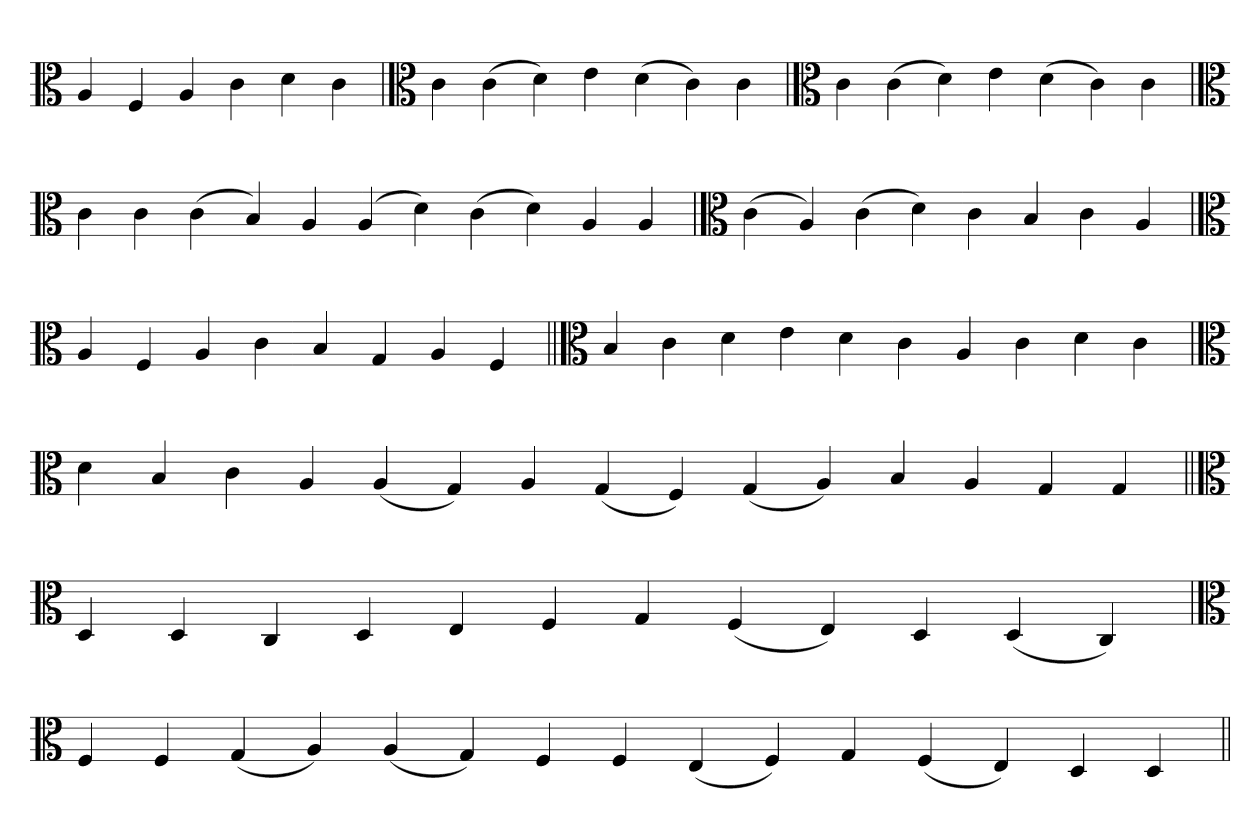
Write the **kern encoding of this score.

**kern
*part1
*staff1
*clefC3
=
4A
4F
4A
4c
4d
4c
=`
*clefC3
4c
(4c
4d)
4e
(4d
4c)
4c
='
*clefC3
4c
(4c
4d)
4e
(4d
4c)
4c
=`
*clefC3
4c
4c
(4c
4B)
4A
(4A
4d)
(4c
4d)
4A
4A
=
*clefC3
(4c
4A)
(4c
4d)
4c
4B
4c
4A
=`
*clefC3
4A
4F
4A
4c
4B
4G
4A
4F
=||
*clefC3
4B
4c
4d
4e
4d
4c
4A
4c
4d
4c
='
*clefC3
4d
4B
4c
4A
(4A
4G)
4A
(4G
4F)
(4G
4A)
4B
4A
4G
4G
=||
*clefC3
4D
4D
4C
4D
4E
4F
4G
(4F
4E)
4D
(4D
4C)
='
*clefC3
4F
4F
(4G
4A)
(4A
4G)
4F
4F
(4E
4F)
4G
(4F
4E)
4D
4D
=||
*-
